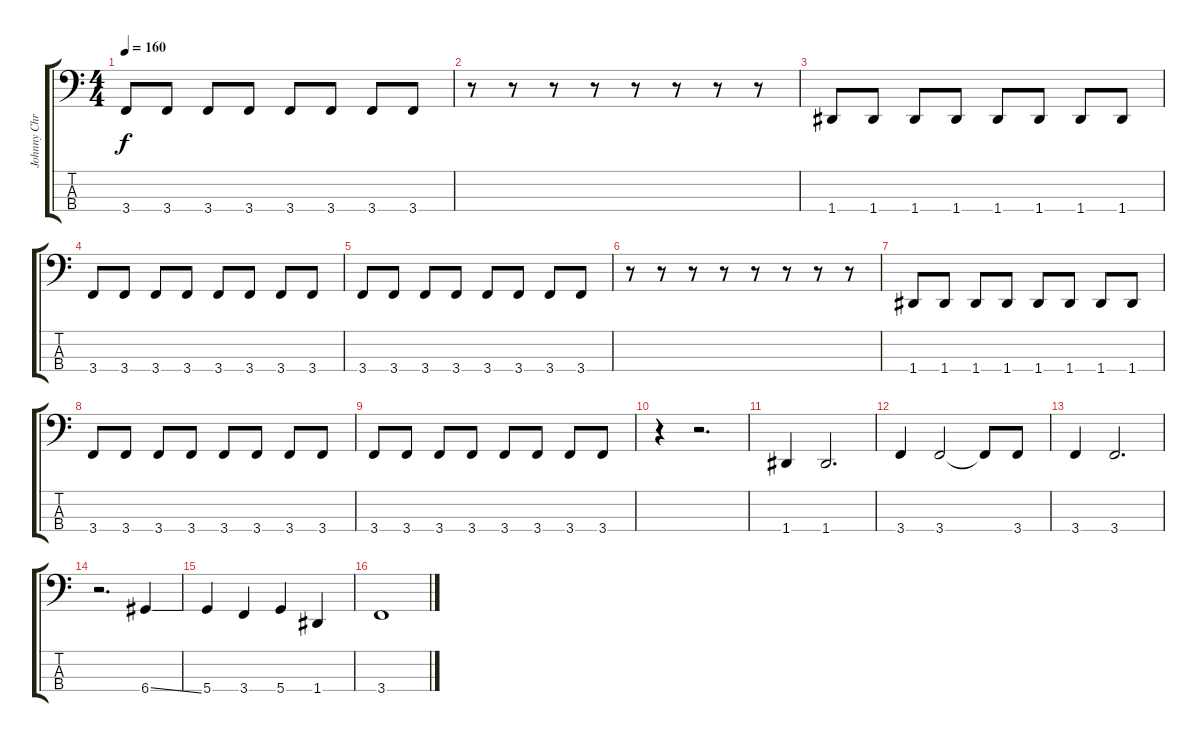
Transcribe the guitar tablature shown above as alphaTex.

\track ("Johnny Christ" "Johnny Chr") {instrument electricbasspick}
\staff {score tabs}
\tuning (G2 D2 A1 D1) {hide}
\ts (4 4)
\tempo 160
\clef f4
\ks c
3.4.8{dy f} 3.4.8 3.4.8 3.4.8 3.4.8 3.4.8 3.4.8 3.4.8 |
r.8 r.8 r.8 r.8 r.8 r.8 r.8 r.8 |
1.4.8 1.4.8 1.4.8 1.4.8 1.4.8 1.4.8 1.4.8 1.4.8 |
3.4.8 3.4.8 3.4.8 3.4.8 3.4.8 3.4.8 3.4.8 3.4.8 |
3.4.8 3.4.8 3.4.8 3.4.8 3.4.8 3.4.8 3.4.8 3.4.8 |
r.8 r.8 r.8 r.8 r.8 r.8 r.8 r.8 |
1.4.8 1.4.8 1.4.8 1.4.8 1.4.8 1.4.8 1.4.8 1.4.8 |
3.4.8 3.4.8 3.4.8 3.4.8 3.4.8 3.4.8 3.4.8 3.4.8 |
3.4.8 3.4.8 3.4.8 3.4.8 3.4.8 3.4.8 3.4.8 3.4.8 |
r.4 r.2{d} |
1.4.4 1.4.2{d} |
3.4.4 3.4.2 3.4{t}.8 3.4.8 |
3.4.4 3.4.2{d} |
r.2{d} 6.4{ss}.4 |
5.4.4 3.4.4 5.4.4 1.4.4 |
3.4.1
